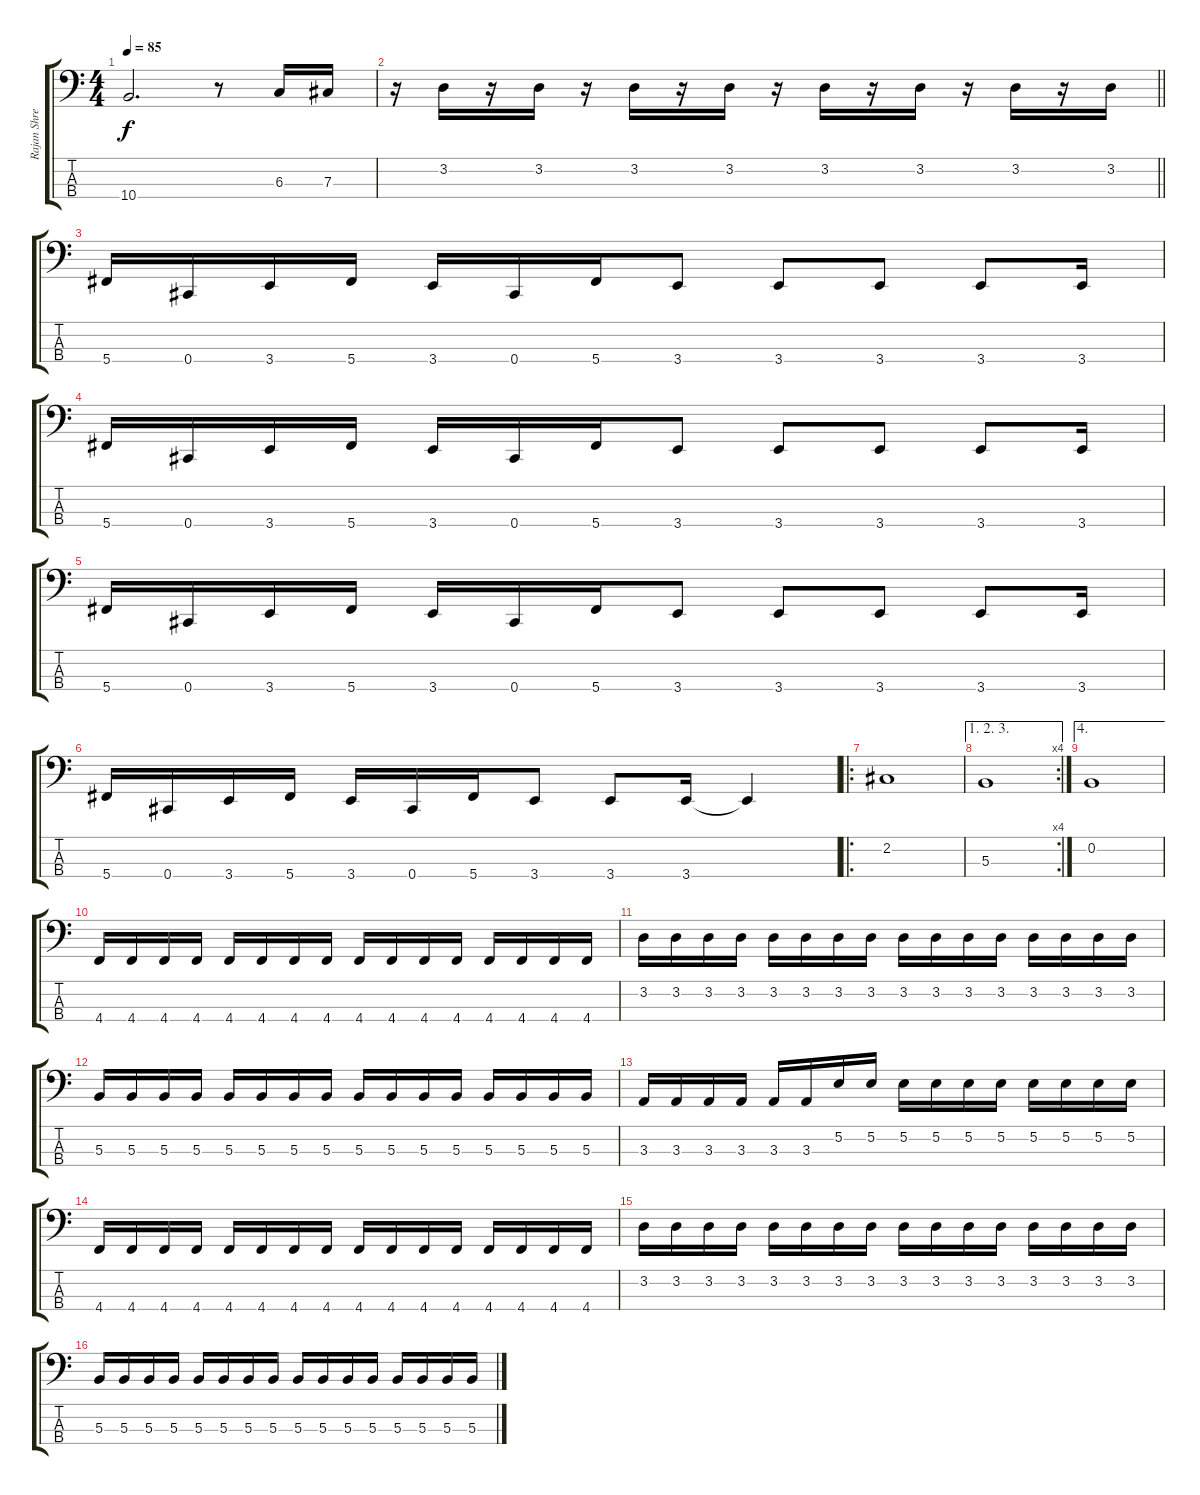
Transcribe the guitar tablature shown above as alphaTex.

\track ("Rajan Shrestha - Bass" "Rajan Shre") {instrument electricbassfinger}
\staff {score tabs}
\tuning (E2 B1 Gb1 Db1) {hide}
\ts (4 4)
\tempo 85
\clef f4
\ks c
10.4.2{d dy f} r.8 6.3.16 7.3.16 |
\barLineRight lightlight
r.16 3.2.16 r.16 3.2.16 r.16 3.2.16 r.16 3.2.16 r.16 3.2.16 r.16 3.2.16 r.16 3.2.16 r.16 3.2.16 |
5.4.16 0.4.16 3.4.16 5.4.16 3.4.16 0.4.16 5.4.16 3.4.8 3.4.8 3.4.8 3.4.8 3.4.16 |
5.4.16 0.4.16 3.4.16 5.4.16 3.4.16 0.4.16 5.4.16 3.4.8 3.4.8 3.4.8 3.4.8 3.4.16 |
5.4.16 0.4.16 3.4.16 5.4.16 3.4.16 0.4.16 5.4.16 3.4.8 3.4.8 3.4.8 3.4.8 3.4.16 |
5.4.16 0.4.16 3.4.16 5.4.16 3.4.16 0.4.16 5.4.16 3.4.8 3.4.8 3.4.16 3.4{t}.4 |
\ro
2.2.1 |
\ae (1 2 3)
\rc 4
5.3.1 |
\ae 4
0.2.1 |
4.4.16 4.4.16 4.4.16 4.4.16 4.4.16 4.4.16 4.4.16 4.4.16 4.4.16 4.4.16 4.4.16 4.4.16 4.4.16 4.4.16 4.4.16 4.4.16 |
3.2.16 3.2.16 3.2.16 3.2.16 3.2.16 3.2.16 3.2.16 3.2.16 3.2.16 3.2.16 3.2.16 3.2.16 3.2.16 3.2.16 3.2.16 3.2.16 |
5.3.16 5.3.16 5.3.16 5.3.16 5.3.16 5.3.16 5.3.16 5.3.16 5.3.16 5.3.16 5.3.16 5.3.16 5.3.16 5.3.16 5.3.16 5.3.16 |
3.3.16 3.3.16 3.3.16 3.3.16 3.3.16 3.3.16 5.2.16 5.2.16 5.2.16 5.2.16 5.2.16 5.2.16 5.2.16 5.2.16 5.2.16 5.2.16 |
4.4.16 4.4.16 4.4.16 4.4.16 4.4.16 4.4.16 4.4.16 4.4.16 4.4.16 4.4.16 4.4.16 4.4.16 4.4.16 4.4.16 4.4.16 4.4.16 |
3.2.16 3.2.16 3.2.16 3.2.16 3.2.16 3.2.16 3.2.16 3.2.16 3.2.16 3.2.16 3.2.16 3.2.16 3.2.16 3.2.16 3.2.16 3.2.16 |
5.3.16 5.3.16 5.3.16 5.3.16 5.3.16 5.3.16 5.3.16 5.3.16 5.3.16 5.3.16 5.3.16 5.3.16 5.3.16 5.3.16 5.3.16 5.3.16
